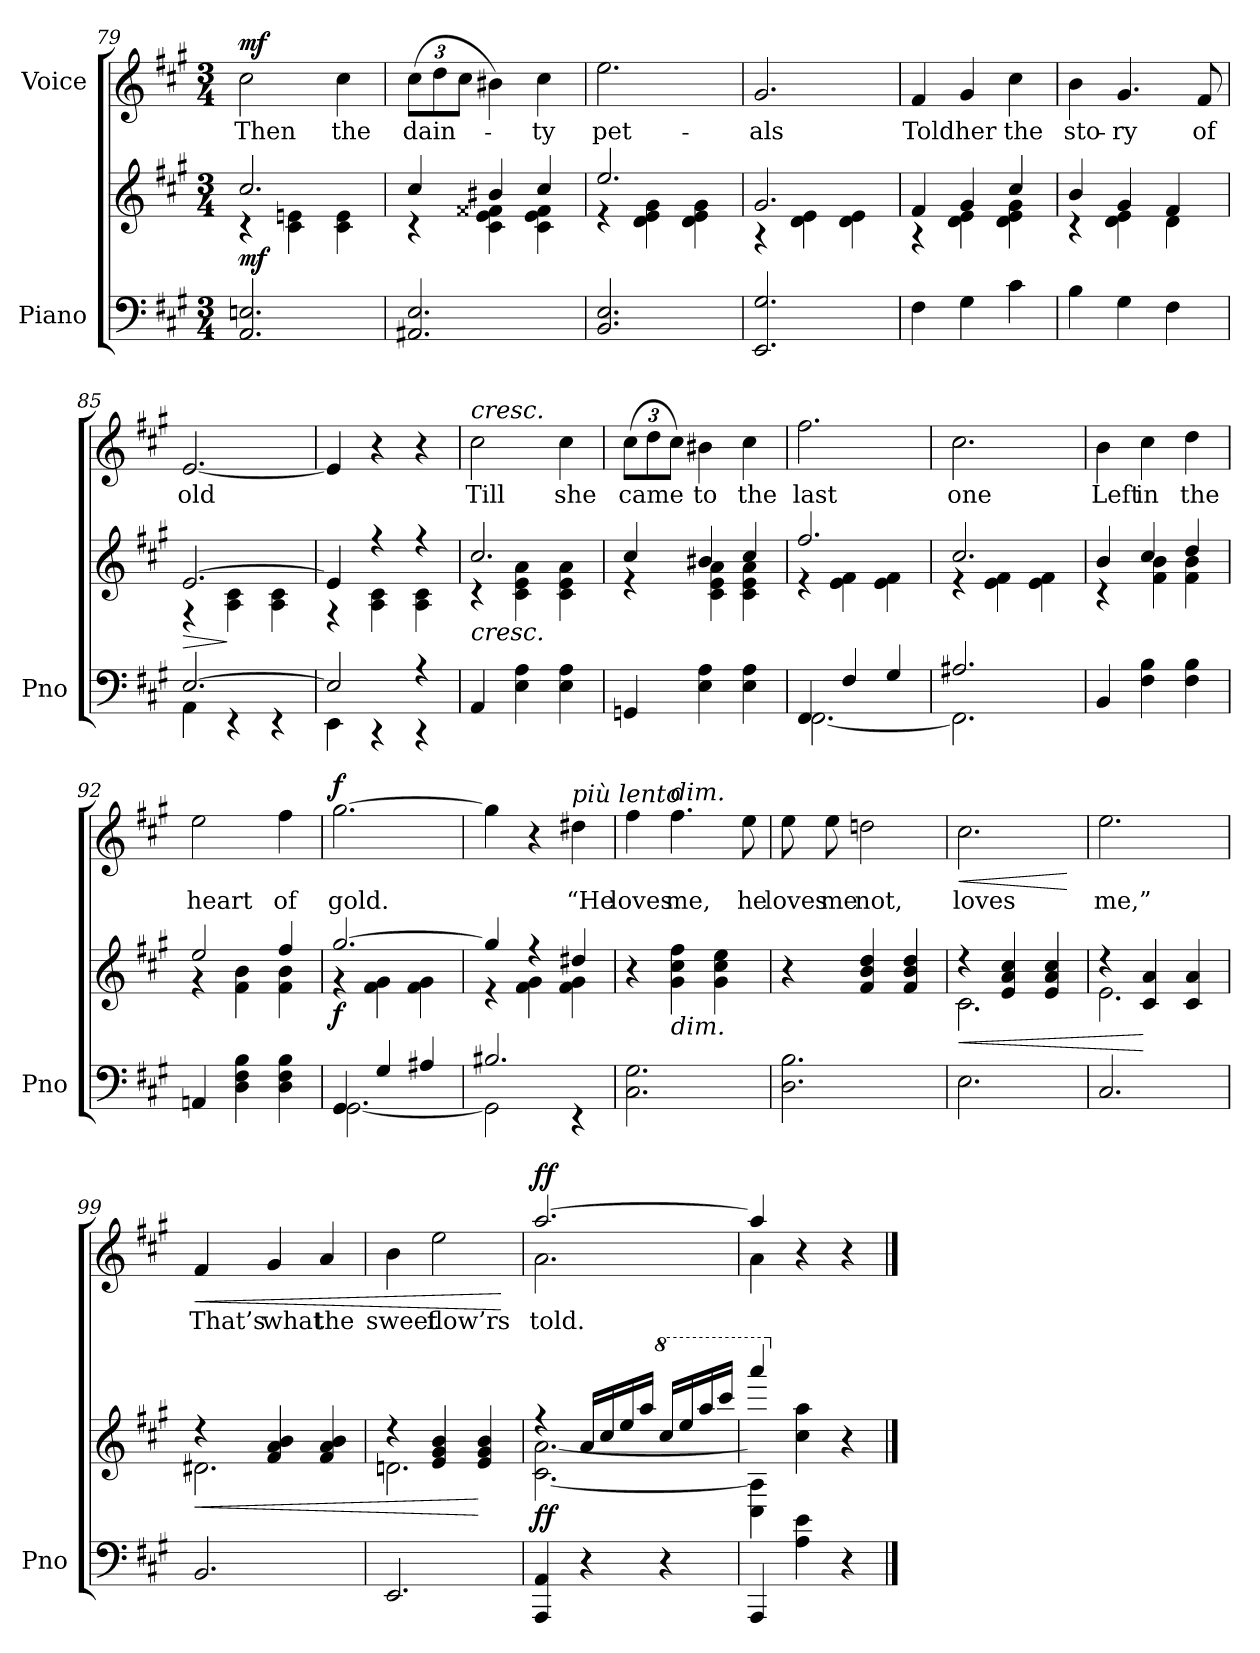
**kern	**kern	**dynam	**kern	**text	**dynam
*part2	*part2	*part2	*part1	*part1	*part1
*staff3	*staff2	*staff2/3	*staff1	*staff1	*staff1
*I"Piano	*	*	*I"Voice	*	*
*I'Pno	*	*	*	*	*
*clefF4	*clefG2	*	*clefG2	*	*
*k[f#c#g#]	*k[f#c#g#]	*	*k[f#c#g#]	*	*
*M3/4	*M3/4	*	*M3/4	*	*
=79	=79	=79	=79	=79	=79
*	*^	*	*	*	*
!	!	!	!LO:DY:b	!	!	!LO:DY:a
2.AA/ 2.En/	2.cc#/	4r	mf	2cc#\	Then	mf
.	.	4c#\ 4en\	.	.	.	.
.	.	4c#\ 4e\	.	4cc#\	the	.
=80	=80	=80	=80	=80	=80	=80
2.AA#X/ 2.E/	4cc#/	4r	.	(12cc#\L	dain-	.
.	.	.	.	12dd\	.	.
.	.	.	.	12cc#\J	.	.
.	4b#X/	4c#\ 4e\ 4f##X\	.	4b#X\)	.	.
.	4cc#/	4c#\ 4e\ 4f##\	.	4cc#\	-ty	.
=81	=81	=81	=81	=81	=81	=81
2.BB/ 2.E/	2.ee/	4r	.	2.ee\	pet-	.
.	.	4d\ 4e\ 4g#\	.	.	.	.
.	.	4d\ 4e\ 4g#\	.	.	.	.
=82	=82	=82	=82	=82	=82	=82
2.EE/ 2.G#/	2.g#/	4r	.	2.g#/	-als	.
.	.	4d\ 4e\	.	.	.	.
.	.	4d\ 4e\	.	.	.	.
=83	=83	=83	=83	=83	=83	=83
4F#\	4f#/	4r	.	4f#/	Told	.
4G#\	4g#/	4d\ 4e\	.	4g#/	her	.
4c#\	4cc#/	4d\ 4e\ 4g#\	.	4cc#\	the	.
=84	=84	=84	=84	=84	=84	=84
4B\	4b/	4r	.	4b\	sto-	.
4G#\	4g#/	4d\ 4e\	.	4.g#/	-ry	.
4F#\	4f#/	4d\	.	.	.	.
.	.	.	.	8f#/	of	.
=85	=85	=85	=85	=85	=85	=85
*^	*	*	*	*	*	*
!	!	!	!	!LO:HP:b	!	!	!
!	!	!	!	!LO:HP:n=1:b	!	!	!
[2.E/	4AA\	[2.e/	4r	> >	[2.e/	old	.
.	4r	.	4A\ 4c#\	]	.	.	.
.	4r	.	4A\ 4c#\	.	.	.	.
*v	*v	*	*	*	*	*	*
*	*v	*v	*	*	*	*
.	.	]	.	.	.
=86	=86	=86	=86	=86	=86
*^	*^	*	*	*	*
2E/]	4EE\	4e/]	4r	.	4e/]	.	.
.	4r	4r	4A\ 4c#\	.	4r	.	.
4r	4r	4r	4A\ 4c#\	.	4r	.	.
=87	=87	=87	=87	=87	=87	=87	=87
!	!	!	!	!	!LO:TX:a:i:t=cresc.	!	!
!	!	!LO:TX:b:i:t=cresc.	!	!	!	!	!
*v	*v	*	*	*	*	*	*
4AA/	2.cc#/	4r	.	2cc#\	Till	.
4E\ 4A\	.	4c#\ 4e\ 4a\	.	.	.	.
4E\ 4A\	.	4c#\ 4e\ 4a\	.	4cc#\	she	.
=88	=88	=88	=88	=88	=88	=88
4GGn/	4cc#/	4r	.	(12cc#\L	came	.
.	.	.	.	12dd\	.	.
.	.	.	.	12cc#\J)	.	.
4E\ 4A\	4b#X/	4c#\ 4e\ 4a\	.	4b#X\	to	.
4E\ 4A\	4cc#/	4c#\ 4e\ 4a\	.	4cc#\	the	.
=89	=89	=89	=89	=89	=89	=89
*^	*	*	*	*	*	*
4FF#/	[2.FF#\	2.ff#/	4r	.	2.ff#\	last	.
4F#/	.	.	4e\ 4f#\	.	.	.	.
4G#/	.	.	4e\ 4f#\	.	.	.	.
=90	=90	=90	=90	=90	=90	=90	=90
2.A#X/	2.FF#\]	2.cc#/	4r	.	2.cc#\	one	.
.	.	.	4e\ 4f#\	.	.	.	.
.	.	.	4e\ 4f#\	.	.	.	.
*v	*v	*	*	*	*	*	*
=91	=91	=91	=91	=91	=91	=91
4BB/	4b/	4r	.	4b\	Left	.
4F#\ 4B\	4cc#/	4f#\ 4b\	.	4cc#\	in	.
4F#\ 4B\	4dd/	4f#\ 4b\	.	4dd\	the	.
=92	=92	=92	=92	=92	=92	=92
4AAn/	2ee/	4r	.	2ee\	heart	.
4D\ 4F#\ 4B\	.	4f#\ 4b\	.	.	.	.
4D\ 4F#\ 4B\	4ff#/	4f#\ 4b\	.	4ff#\	of	.
=93	=93	=93	=93	=93	=93	=93
*^	*	*	*	*	*	*
!	!	!	!	!LO:DY:b	!	!	!LO:DY:a
4GG#/	[2.GG#\	[2.gg#/	4r	f	[2.gg#\	gold.	f
4G#/	.	.	4f#\ 4g#\	.	.	.	.
4A#X/	.	.	4f#\ 4g#\	.	.	.	.
=94	=94	=94	=94	=94	=94	=94	=94
2.B#X/	2GG#\]	4gg#/]	4r	.	4gg#\]	.	.
.	.	4r	4f#\ 4g#\	.	4r	.	.
!	!	!	!	!	!LO:TX:i:t=più lento	!	!
.	4r	4dd#X/	4f#\ 4g#\	.	4dd#X\	“He	.
*v	*v	*	*	*	*	*	*
*	*v	*v	*	*	*	*
=95	=95	=95	=95	=95	=95
2.C#\ 2.G#\	4r	.	4ff#\	loves	.
!	!	!	!LO:TX:a:i:t=dim.	!	!
!	!LO:TX:b:i:t=dim.	!	!	!	!
.	4g#\ 4cc#\ 4ff#\	.	4.ff#\	me,	.
.	4g#\ 4cc#\ 4ee\	.	.	.	.
.	.	.	8ee\	he	.
=96	=96	=96	=96	=96	=96
2.D\ 2.B\	4r	.	8ee\	loves	.
.	.	.	8ee\	me	.
.	4f#/ 4b/ 4dd/	.	2ddn\	not,	.
.	4f#/ 4b/ 4dd/	.	.	.	.
=97	=97	=97	=97	=97	=97
!	!	!LO:HP:b	!	!	!LO:HP:b
*	*^	*	*	*	*
2.E\	4r	2.c#\	<	2.cc#\	loves	<
.	4e/ 4a/ 4cc#/	.	.	.	.	.
.	4e/ 4a/ 4cc#/	.	.	.	.	.
*	*v	*v	*	*	*	*
.	.	.	.	.	[
=98	=98	=98	=98	=98	=98
*	*^	*	*	*	*
2.C#/	4r	2.e\	.	2.ee\	me,”	.
.	4c#/ 4a/	.	[	.	.	.
.	4c#/ 4a/	.	.	.	.	.
=99	=99	=99	=99	=99	=99	=99
!	!	!	!LO:HP:b	!	!	!LO:HP:b
2.BB/	4r	2.d#X\	<	4f#/	That’s	<
.	4f#/ 4a/ 4b/	.	.	4g#/	what	.
.	4f#/ 4a/ 4b/	.	.	4a/	the	.
=100	=100	=100	=100	=100	=100	=100
2.EE/	4r	2.dn\	.	4b\	sweet	.
.	4e/ 4g#/ 4b/	.	.	2ee\	flow’rs	.
.	4e/ 4g#/ 4b/	.	[	.	.	.
*	*v	*v	*	*	*	*
.	.	.	.	.	[
=101	=101	=101	=101	=101	=101
*	*^	*	*^	*	*
!	!	!	!LO:DY:b	!	!	!	!LO:DY:a
4AAA/ 4AA/	4r	[2.c#\ [2.a\	ff	[2.aa/	2.a\	told.	ff
4r	16a/LL	.	.	.	.	.	.
.	16cc#/	.	.	.	.	.	.
.	16ee/	.	.	.	.	.	.
.	16aa/JJ	.	.	.	.	.	.
*	*8va	*	*	*	*	*	*
4r	16ccc#/LL	.	.	.	.	.	.
.	16eee/	.	.	.	.	.	.
.	16aaa/	.	.	.	.	.	.
.	16cccc#/JJ	.	.	.	.	.	.
=102	=102	=102	=102	=102	=102	=102	=102
*^	*	*	*	*	*	*	*
4AAA/	4ryy	4aaaa/	4c#\] 4a\]	.	4aa/]	4a\	.	.
*	*	*X8va	*	*	*	*	*	*
4A\ 4e\	4ryy	4cc#\ 4aa\	2ryy	.	4r	4ryy	.	.
4r	4ryy	4r	.	.	4r	4ryy	.	.
*v	*v	*	*	*	*v	*v	*	*
*	*v	*v	*	*	*	*
==	==	==	==	==	==
*-	*-	*-	*-	*-	*-
